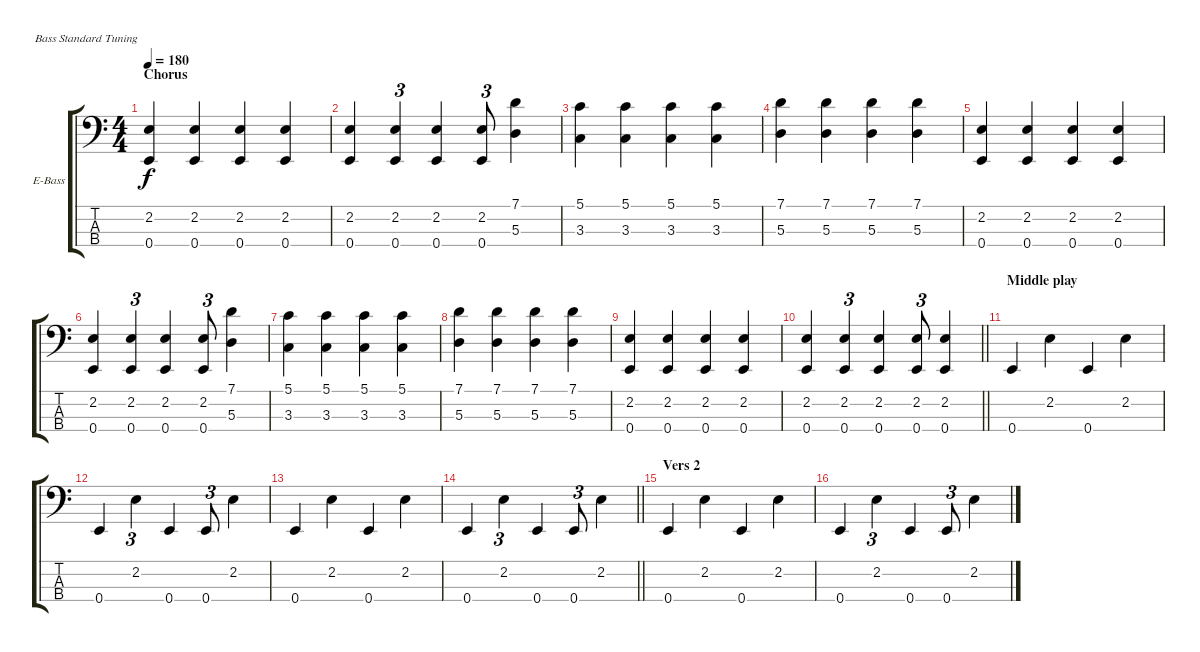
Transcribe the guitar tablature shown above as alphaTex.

\bracketExtendMode groupsimilarinstruments
\firstSystemTrackNameOrientation horizontal
\otherSystemsTrackNameOrientation horizontal
\track ("Slap Bass" "E-Bass") {instrument slapbass1}
\staff {score tabs}
\tuning (G2 D2 A1 E1)
\ts (4 4)
\section ("" "Chorus")
\tempo 180
\clef f4
\ks c
(2.2 0.4).4{dy f} (2.2 0.4).4 (2.2 0.4).4 (2.2 0.4).4 |
(2.2 0.4).4 (2.2 0.4).4{tu (3 2)} (2.2 0.4).4 (2.2 0.4).8{tu (3 2)} (7.1 5.3).4 |
(5.1 3.3).4 (5.1 3.3).4 (5.1 3.3).4 (5.1 3.3).4 |
(7.1 5.3).4 (7.1 5.3).4 (7.1 5.3).4 (7.1 5.3).4 |
(2.2 0.4).4 (2.2 0.4).4 (2.2 0.4).4 (2.2 0.4).4 |
(2.2 0.4).4 (2.2 0.4).4{tu (3 2)} (2.2 0.4).4 (2.2 0.4).8{tu (3 2)} (7.1 5.3).4 |
(5.1 3.3).4 (5.1 3.3).4 (5.1 3.3).4 (5.1 3.3).4 |
(7.1 5.3).4 (7.1 5.3).4 (7.1 5.3).4 (7.1 5.3).4 |
(2.2 0.4).4 (2.2 0.4).4 (2.2 0.4).4 (2.2 0.4).4 |
\barLineRight lightlight
(2.2 0.4).4 (2.2 0.4).4{tu (3 2)} (2.2 0.4).4 (2.2 0.4).8{tu (3 2)} (2.2 0.4).4 |
\section ("" "Middle play")
0.4.4 2.2.4 0.4.4 2.2.4 |
0.4.4 2.2.4{tu (3 2)} 0.4.4 0.4.8{tu (3 2)} 2.2.4 |
0.4.4 2.2.4 0.4.4 2.2.4 |
\barLineRight lightlight
0.4.4 2.2.4{tu (3 2)} 0.4.4 0.4.8{tu (3 2)} 2.2.4 |
\section ("" "Vers 2")
0.4.4 2.2.4 0.4.4 2.2.4 |
0.4.4 2.2.4{tu (3 2)} 0.4.4 0.4.8{tu (3 2)} 2.2.4
